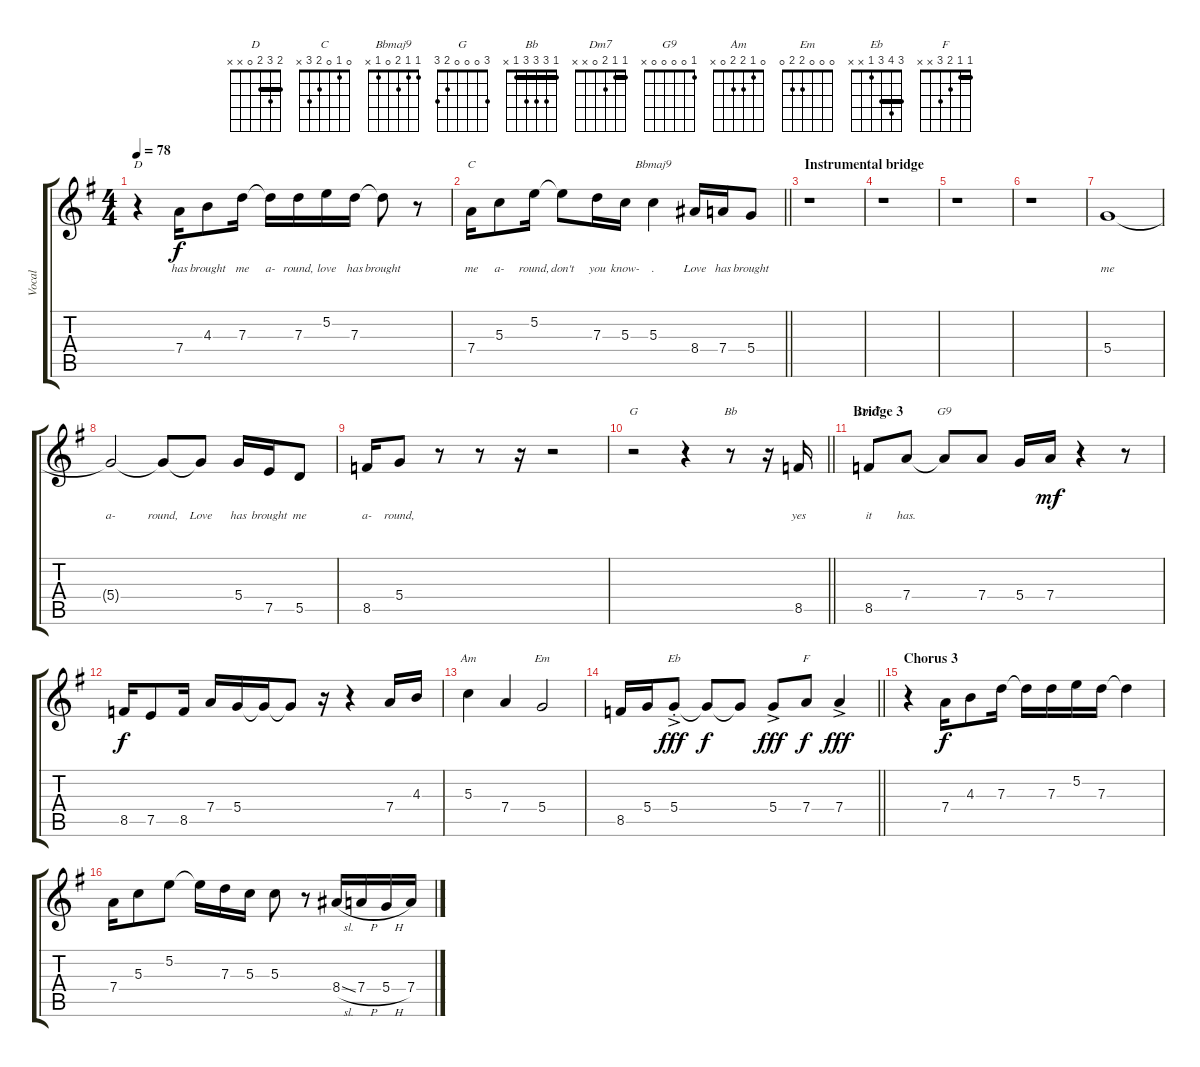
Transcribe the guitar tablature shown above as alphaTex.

\track ("Vocal" "Vocal") {instrument acousticguitarsteel}
\staff {score tabs}
\tuning (E4 B3 G3 D3 A2 E2) {hide}
\chord ("D" 2 3 2 0 x x) {barre 2}
\chord ("C" 0 1 0 2 3 x)
\chord ("Bbmaj9" 1 1 2 0 1 x) {barre 0}
\chord ("G" 3 0 0 0 2 3)
\chord ("Bb" 1 3 3 3 1 x) {barre 1}
\chord ("Dm7" 1 1 2 0 x x) {barre 1}
\chord ("G9" 1 0 0 0 0 x)
\chord ("Am" 0 1 2 2 0 x)
\chord ("Em" 0 0 0 2 2 0)
\chord ("Eb" 3 4 3 1 x x) {barre 3}
\chord ("F" 1 1 2 3 x x) {barre 1}
\ts (4 4)
\tempo 78
\clef g2
\ks g
r.4{ch "D" dy f} 7.4.16{lyrics (0 "has") lyrics (1 "") lyrics (2 "") lyrics (3 "") lyrics (4 "")} 4.3.8{lyrics (0 "brought") lyrics (1 "") lyrics (2 "") lyrics (3 "") lyrics (4 "")} 7.3.16{lyrics (0 "me") lyrics (1 "") lyrics (2 "") lyrics (3 "") lyrics (4 "")} 7.3{t}.16{lyrics (0 "a-") lyrics (1 "") lyrics (2 "") lyrics (3 "") lyrics (4 "")} 7.3.16{lyrics (0 "round,") lyrics (1 "") lyrics (2 "") lyrics (3 "") lyrics (4 "")} 5.2.16{lyrics (0 "love") lyrics (1 "") lyrics (2 "") lyrics (3 "") lyrics (4 "")} 7.3.16{lyrics (0 "has") lyrics (1 "") lyrics (2 "") lyrics (3 "") lyrics (4 "")} 7.3{t}.8{lyrics (0 "brought") lyrics (1 "") lyrics (2 "") lyrics (3 "") lyrics (4 "")} r.8 |
\barLineRight lightlight
7.4.16{ch "C" lyrics (0 "me") lyrics (1 "") lyrics (2 "") lyrics (3 "") lyrics (4 "")} 5.3.8{lyrics (0 "a-") lyrics (1 "") lyrics (2 "") lyrics (3 "") lyrics (4 "")} 5.2.16{lyrics (0 "round,") lyrics (1 "") lyrics (2 "") lyrics (3 "") lyrics (4 "")} 5.2{t}.8{lyrics (0 "don't") lyrics (1 "") lyrics (2 "") lyrics (3 "") lyrics (4 "")} 7.3.16{lyrics (0 "you") lyrics (1 "") lyrics (2 "") lyrics (3 "") lyrics (4 "")} 5.3.16{lyrics (0 "know-") lyrics (1 "") lyrics (2 "") lyrics (3 "") lyrics (4 "")} 5.3.4{ch "Bbmaj9" lyrics (0 ".") lyrics (1 "") lyrics (2 "") lyrics (3 "") lyrics (4 "")} 8.4.16{lyrics (0 "Love") lyrics (1 "") lyrics (2 "") lyrics (3 "") lyrics (4 "")} 7.4.16{lyrics (0 "has") lyrics (1 "") lyrics (2 "") lyrics (3 "") lyrics (4 "")} 5.4.8{lyrics (0 "brought") lyrics (1 "") lyrics (2 "") lyrics (3 "") lyrics (4 "")} |
\section ("" "Instrumental bridge")
r.1 |
r.1 |
r.1 |
r.1{volume 6 instrument lead2sawtooth} |
5.4.1{lyrics (0 "me") lyrics (1 "") lyrics (2 "") lyrics (3 "") lyrics (4 "") volume 15} |
5.4{t}.2{lyrics (0 "a-") lyrics (1 "") lyrics (2 "") lyrics (3 "") lyrics (4 "")} 5.4{t}.8{lyrics (0 "round,") lyrics (1 "") lyrics (2 "") lyrics (3 "") lyrics (4 "")} 5.4{t}.8{lyrics (0 "Love") lyrics (1 "") lyrics (2 "") lyrics (3 "") lyrics (4 "")} 5.4.16{lyrics (0 "has") lyrics (1 "") lyrics (2 "") lyrics (3 "") lyrics (4 "") volume 12 instrument acousticguitarsteel} 7.5.16{lyrics (0 "brought") lyrics (1 "") lyrics (2 "") lyrics (3 "") lyrics (4 "")} 5.5.8{lyrics (0 "me") lyrics (1 "") lyrics (2 "") lyrics (3 "") lyrics (4 "")} |
8.5.16{lyrics (0 "a-") lyrics (1 "") lyrics (2 "") lyrics (3 "") lyrics (4 "")} 5.4.8{lyrics (0 "round,") lyrics (1 "") lyrics (2 "") lyrics (3 "") lyrics (4 "")} r.8 r.8 r.16 r.2 |
\barLineRight lightlight
r.2{ch "G"} r.4 r.8{ch "Bb"} r.16 8.5.16{lyrics (0 "yes") lyrics (1 "") lyrics (2 "") lyrics (3 "") lyrics (4 "")} |
\section ("" "Bridge 3")
8.5.8{ch "Dm7" lyrics (0 "it") lyrics (1 "") lyrics (2 "") lyrics (3 "") lyrics (4 "")} 7.4.8{lyrics (0 "has.") lyrics (1 "") lyrics (2 "") lyrics (3 "") lyrics (4 "")} 7.4{t}.8{ch "G9"} 7.4.8 5.4.16 7.4.16{dy mf} r.4 r.8 |
8.5.16{dy f} 7.5.8 8.5.16 7.4.16 5.4.16 5.4{t}.16 5.4{t}.8 r.16 r.4 7.4.16 4.3.16 |
5.3.4{ch "Am"} 7.4.4 5.4.2{ch "Em"} |
\barLineRight lightlight
8.5.16 5.4.16 5.4{ac st}.8{ch "Eb" dy fff} 5.4{t}.8{dy f} 5.4{t}.8 5.4{ac}.8{dy fff} 7.4.8{ch "F" dy f} 7.4{ac}.4{dy fff} |
\section ("" "Chorus 3")
r.4 7.4.16{dy f} 4.3.8 7.3.16 7.3{t}.16 7.3.16 5.2.16 7.3.16 7.3{t}.4 |
7.4.16 5.3.8 5.2.8 5.2{t}.16 7.3.16 5.3.16 5.3.8 r.8 8.4{sl}.16 7.4{h}.16 5.4{h}.16 7.4.16
